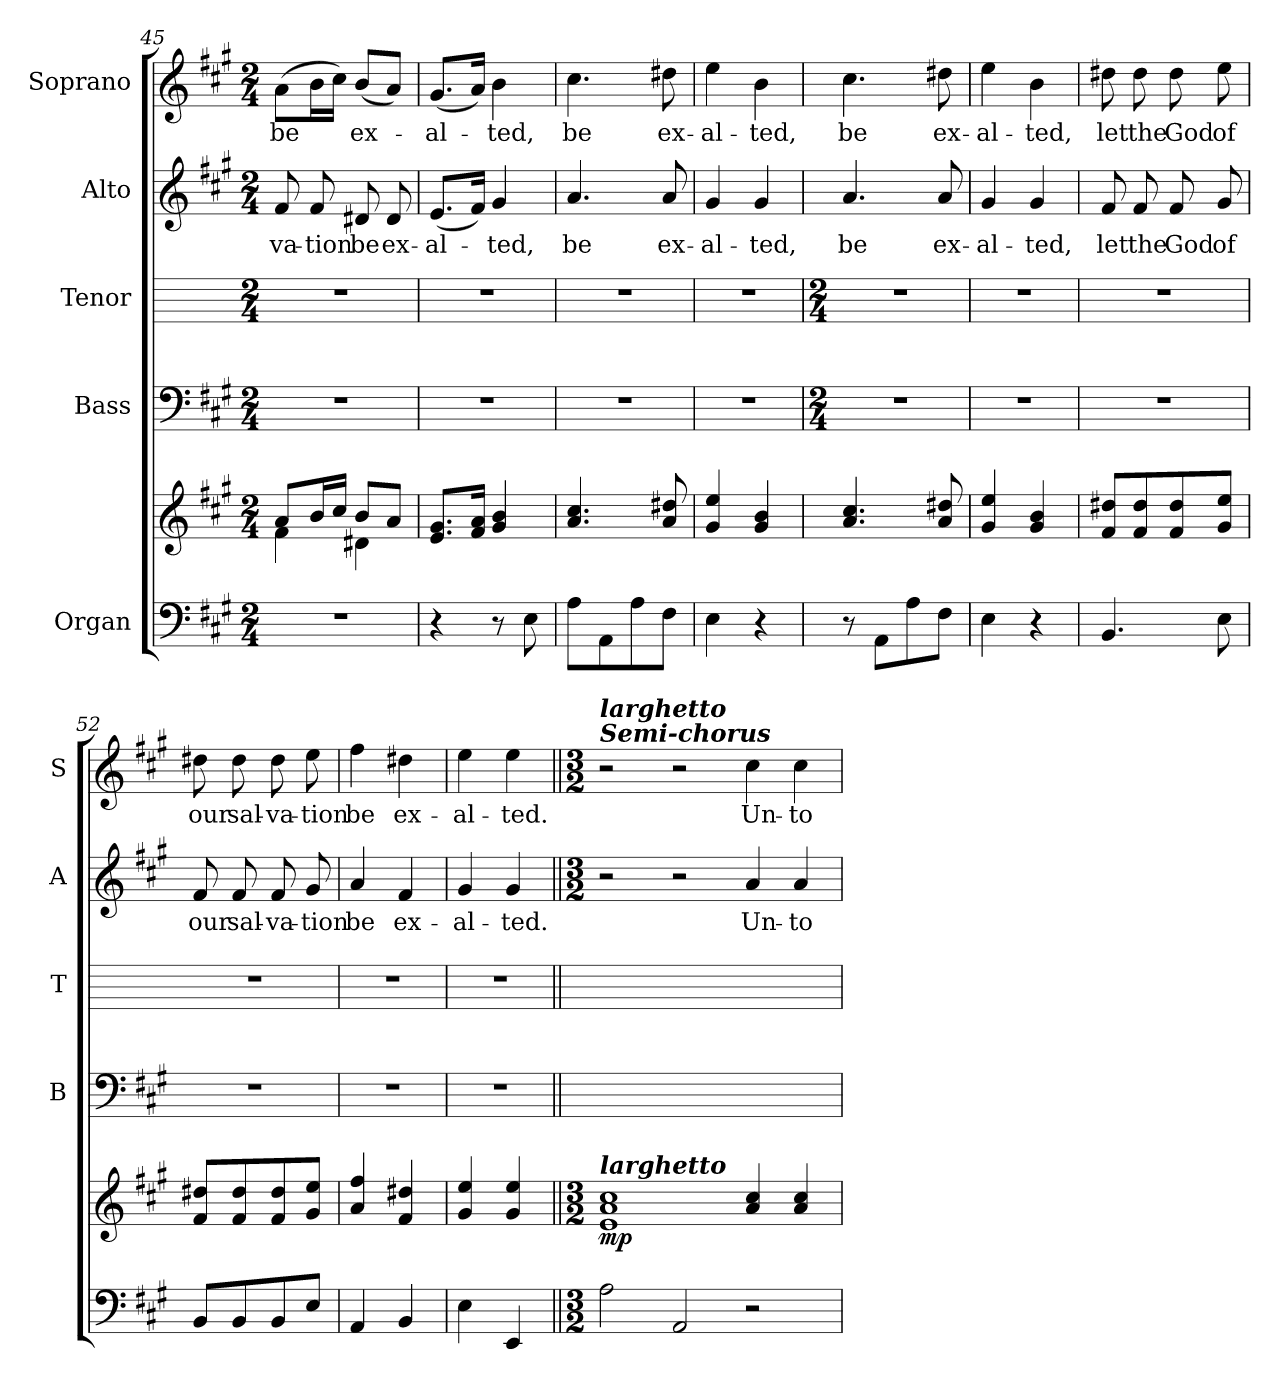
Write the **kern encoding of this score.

**kern	**kern	**dynam	**kern	**kern	**kern	**text	**kern	**text
*part5	*part5	*part5	*part4	*part3	*part2	*part2	*part1	*part1
*staff6	*staff5	*staff5/6	*staff4	*staff3	*staff2	*staff2	*staff1	*staff1
*I"Organ	*	*	*I"Bass	*I"Tenor	*I"Alto	*	*I"Soprano	*
*	*	*	*I'B	*I'T	*I'A	*	*I'S	*
*clefF4	*clefG2	*	*clefF4	*	*clefG2	*	*clefG2	*
*k[f#c#g#]	*k[f#c#g#]	*	*k[f#c#g#]	*	*k[f#c#g#]	*	*k[f#c#g#]	*
*A:	*A:	*	*A:	*	*A:	*	*A:	*
*M2/4	*M2/4	*	*M2/4	*M2/4	*M2/4	*	*M2/4	*
=45	=45	=45	=45	=45	=45	=45	=45	=45
!LO:N:vis=1	!	!	!	!	!	!LO:LY:b	!	!LO:LY:b
*	*^	*	*	*	*	*	*	*
2r	8a/L	4f#\	.	2r	2r	8f#	-va-	(>8aL	be
!	!	!	!	!	!	!	!LO:LY:b	!	!
.	16b/L	.	.	.	.	8f#	-tion	16bL	.
.	16cc#/JJ	.	.	.	.	.	.	16cc#JJ)	.
!	!	!	!	!	!	!	!LO:LY:b	!	!LO:LY:b
.	8bL	4d#X\	.	.	.	8d#X	be	(<8bL	ex-
!	!	!	!	!	!	!	!LO:LY:b	!	!
.	8aJ	.	.	.	.	8d#	ex-	8aJ)	.
=46	=46	=46	=46	=46	=46	=46	=46	=46	=46
!	!	!LO:N:vis=1	!	!	!	!	!LO:LY:b	!	!LO:LY:b
4r	8.e 8.g#L	2ryy	.	2r	2r	(<8.eL	-al-	(<8.g#L	al-
.	16f# 16aJ	.	.	.	.	16f#J)	.	16aJ)	.
!	!	!	!	!	!	!	!LO:LY:b	!	!LO:LY:b
8r	4g# 4b	.	.	.	.	4g#	ted,	4b	ted,
8E	.	.	.	.	.	.	.	.	.
=47	=47	=47	=47	=47	=47	=47	=47	=47	=47
!	!	!LO:N:vis=1	!	!	!	!	!LO:LY:b	!	!LO:LY:b
8AL	4.a 4.cc#	2ryy	.	2r	2r	4.a	be	4.cc#	be
8AA	.	.	.	.	.	.	.	.	.
8A	.	.	.	.	.	.	.	.	.
!	!	!	!	!	!	!	!LO:LY:b	!	!LO:LY:b
8F#J	8a 8dd#X	.	.	.	.	8a	ex-	8dd#X	ex-
=48	=48	=48	=48	=48	=48	=48	=48	=48	=48
!	!	!LO:N:vis=1	!	!	!	!	!LO:LY:b	!	!LO:LY:b
4E	4g# 4ee	2ryy	.	2r	2r	4g#	-al-	4ee	-al-
!	!	!	!	!	!	!	!LO:LY:b	!	!LO:LY:b
4r	4g# 4b	.	.	.	.	4g#	-ted,	4b	-ted,
!!LO:LB:g=z
=49	=49	=49	=49	=49	=49	=49	=49	=49	=49
*	*	*	*	*M2/4	*M2/4	*	*	*	*
!	!	!LO:N:vis=1	!	!	!	!	!LO:LY:b	!	!LO:LY:b
8r	4.a 4.cc#	2ryy	.	2r	2r	4.a	be	4.cc#	be
8AAL	.	.	.	.	.	.	.	.	.
8A	.	.	.	.	.	.	.	.	.
!	!	!	!	!	!	!	!LO:LY:b	!	!LO:LY:b
8F#J	8a 8dd#X	.	.	.	.	8a	ex-	8dd#X	ex-
=50	=50	=50	=50	=50	=50	=50	=50	=50	=50
!	!	!LO:N:vis=1	!	!	!	!	!LO:LY:b	!	!LO:LY:b
4E	4g# 4ee	2ryy	.	2r	2r	4g#	-al-	4ee	-al-
!	!	!	!	!	!	!	!LO:LY:b	!	!LO:LY:b
4r	4g# 4b	.	.	.	.	4g#	-ted,	4b	-ted,
=51	=51	=51	=51	=51	=51	=51	=51	=51	=51
!	!	!LO:N:vis=1	!	!	!	!	!LO:LY:b	!	!LO:LY:b
4.BB	8f# 8dd#XL	2ryy	.	2r	2r	8f#	let	8dd#X	let
!	!	!	!	!	!	!	!LO:LY:b	!	!LO:LY:b
.	8f# 8dd#	.	.	.	.	8f#	the	8dd#	the
!	!	!	!	!	!	!	!LO:LY:b	!	!LO:LY:b
.	8f# 8dd#	.	.	.	.	8f#	God	8dd#	God
!	!	!	!	!	!	!	!LO:LY:b	!	!LO:LY:b
8E	8g# 8eeJ	.	.	.	.	8g#	of	8ee	of
=52	=52	=52	=52	=52	=52	=52	=52	=52	=52
!	!	!LO:N:vis=1	!	!	!	!	!LO:LY:b	!	!LO:LY:b
8BBL	8f# 8dd#XL	2ryy	.	2r	2r	8f#	our	8dd#X	our
!	!	!	!	!	!	!	!LO:LY:b	!	!LO:LY:b
8BB	8f# 8dd#	.	.	.	.	8f#	sal-	8dd#	sal-
!	!	!	!	!	!	!	!LO:LY:b	!	!LO:LY:b
8BB	8f# 8dd#	.	.	.	.	8f#	-va-	8dd#	-va-
!	!	!	!	!	!	!	!LO:LY:b	!	!LO:LY:b
8EJ	8g# 8eeJ	.	.	.	.	8g#	-tion	8ee	-tion
=53	=53	=53	=53	=53	=53	=53	=53	=53	=53
!	!	!LO:N:vis=1	!	!	!	!	!LO:LY:b	!	!LO:LY:b
4AA	4a 4ff#	2ryy	.	2r	2r	4a	be	4ff#	be
!	!	!	!	!	!	!	!LO:LY:b	!	!LO:LY:b
4BB	4f# 4dd#X	.	.	.	.	4f#	ex-	4dd#X	ex-
=54	=54	=54	=54	=54	=54	=54	=54	=54	=54
!	!	!LO:N:vis=1	!	!	!	!	!LO:LY:b	!	!LO:LY:b
4E	4g# 4ee	2ryy	.	2r	2r	4g#	-al-	4ee	-al-
!	!	!	!	!	!	!	!LO:LY:b	!	!LO:LY:b
4EE	4g# 4ee	.	.	.	.	4g#	-ted.	4ee	-ted.
=55||	=55||	=55||	=55||	=55||	=55||	=55||	=55||	=55||	=55||
*M3/2	*M3/2	*	*	*	*	*M3/2	*	*M3/2	*
!	!	!	!	!	!	!	!	!LO:TX:a:Bi:t=Semi-chorus	!
!	!	!	!	!	!	!	!	!LO:TX:a:Bi:t=larghetto	!
!	!LO:TX:a:Bi:t=larghetto	!	!	!	!	!	!	!	!
!	!	!LO:N:vis=1	!LO:DY:b	!	!	!	!	!	!
2A	1e 1a 1cc#	1.ryy	mp	1.r	1.r	2r	.	2r	.
2AA	.	.	.	.	.	2r	.	2r	.
!	!	!	!	!	!	!	!LO:LY:b	!	!LO:LY:b
2r	4a 4cc#	.	.	.	.	4a	Un-	4cc#	Un-
!	!	!	!	!	!	!	!LO:LY:b	!	!LO:LY:b
.	4a 4cc#	.	.	.	.	4a	-to	4cc#	-to
*	*v	*v	*	*	*	*	*	*	*
=	=	=	=	=	=	=	=	=
*-	*-	*-	*-	*-	*-	*-	*-	*-
